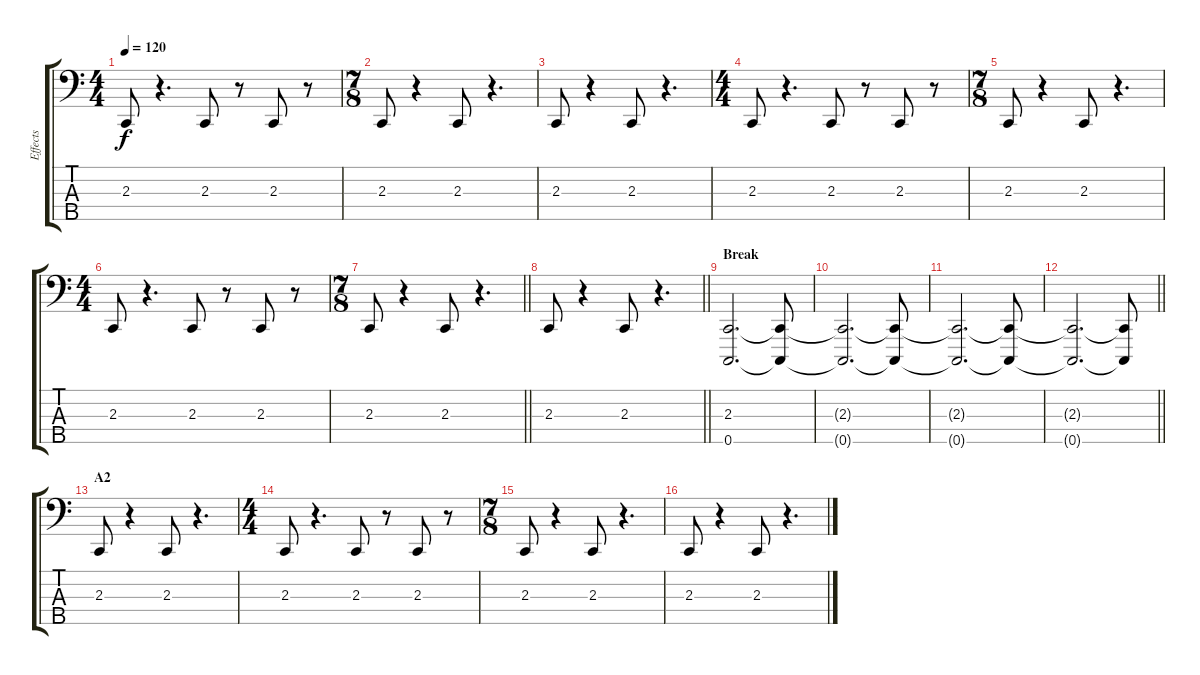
\track ("Effects" "Effects") {instrument lead8bassandlead}
\staff {score tabs}
\tuning (Ab2 Eb2 Bb1 F1 C1) {hide}
\ts (4 4)
\tempo 120
\clef f4
\ks c
2.3.8{dy f} r.4{d} 2.3.8 r.8 2.3.8 r.8 |
\ts (7 8)
2.3.8 r.4 2.3.8 r.4{d} |
2.3.8 r.4 2.3.8 r.4{d} |
\ts (4 4)
2.3.8 r.4{d} 2.3.8 r.8 2.3.8 r.8 |
\ts (7 8)
2.3.8 r.4 2.3.8 r.4{d} |
\ts (4 4)
2.3.8 r.4{d} 2.3.8 r.8 2.3.8 r.8 |
\ts (7 8)
\barLineRight lightlight
2.3.8 r.4 2.3.8 r.4{d} |
\barLineRight lightlight
2.3.8 r.4 2.3.8 r.4{d} |
\section ("" "Break")
(2.3 0.5).2{d} (2.3{t} 0.5{t}).8 |
(2.3{t} 0.5{t}).2{d} (2.3{t} 0.5{t}).8 |
(2.3{t} 0.5{t}).2{d} (2.3{t} 0.5{t}).8 |
\barLineRight lightlight
(2.3{t} 0.5{t}).2{d} (2.3{t} 0.5{t}).8 |
\section ("" "A2")
2.3.8 r.4 2.3.8 r.4{d} |
\ts (4 4)
2.3.8 r.4{d} 2.3.8 r.8 2.3.8 r.8 |
\ts (7 8)
2.3.8 r.4 2.3.8 r.4{d} |
2.3.8 r.4 2.3.8 r.4{d}
